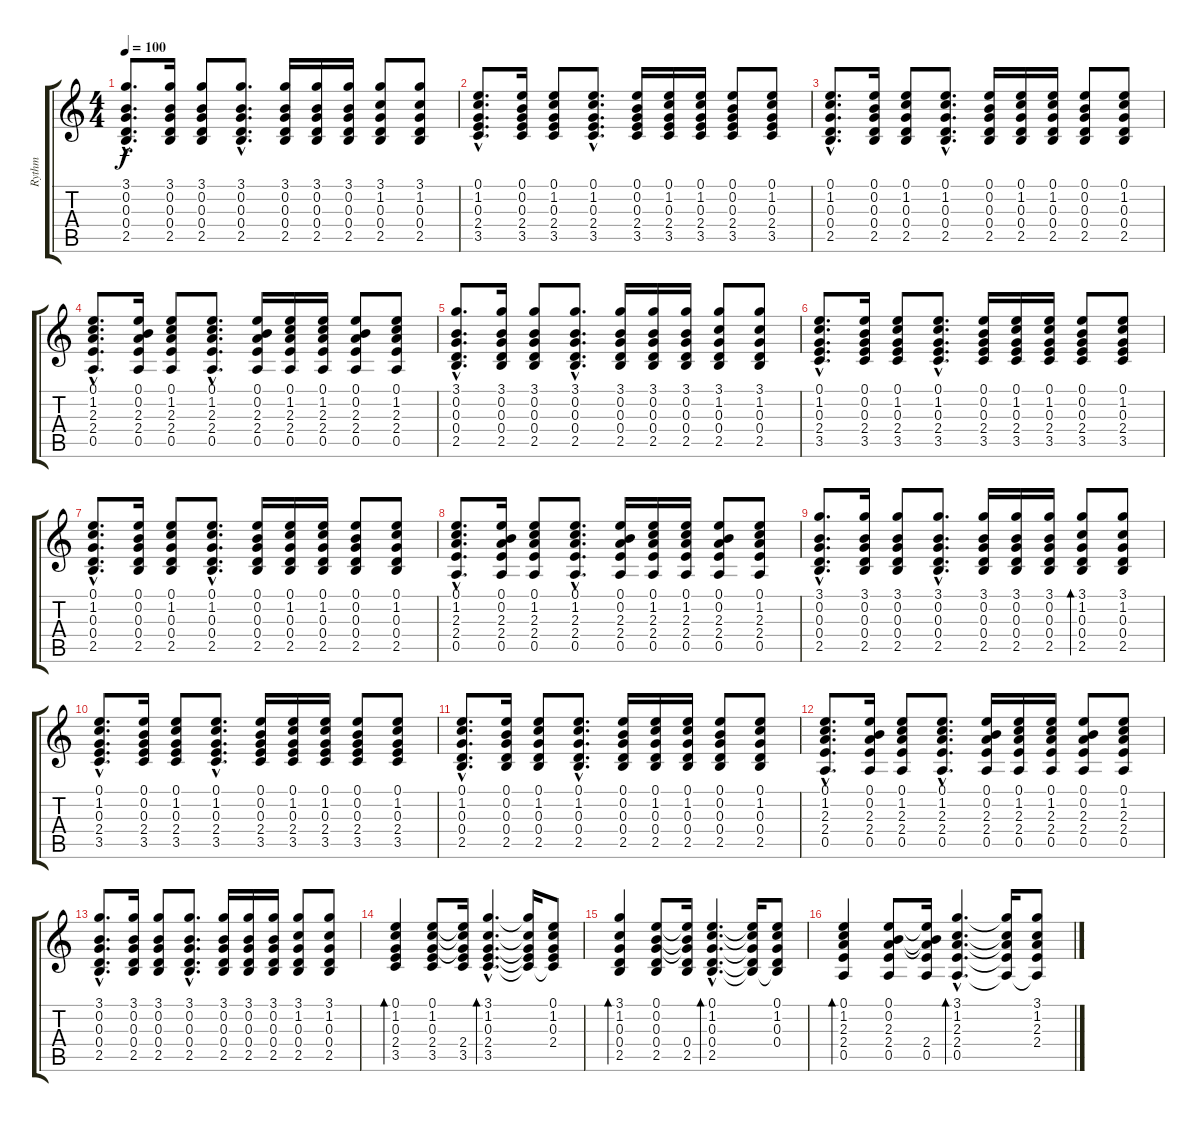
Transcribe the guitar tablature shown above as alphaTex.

\track ("Rythm" "Rythm") {instrument acousticguitarnylon}
\staff {score tabs}
\tuning (E4 B3 G3 D3 A2 E2) {hide}
\ts (4 4)
\tempo 100
\clef g2
\ks c
(3.1{hac} 0.2{hac} 0.3{hac} 0.4{hac} 2.5{hac}).8{d dy f} (3.1 0.2 0.3 0.4 2.5).16 (3.1 0.2 0.3 0.4 2.5).8 (3.1{hac} 0.2{hac} 0.3{hac} 0.4{hac} 2.5{hac}).8{d} (3.1 0.2 0.3 0.4 2.5).16 (3.1 0.2 0.3 0.4 2.5).16 (3.1 0.2 0.3 0.4 2.5).16 (3.1 1.2 0.3 0.4 2.5).8 (3.1 1.2 0.3 0.4 2.5).8 |
(0.1{hac} 1.2{hac} 0.3{hac} 2.4{hac} 3.5{hac}).8{d} (0.1 0.2 0.3 2.4 3.5).16 (0.1 1.2 0.3 2.4 3.5).8 (0.1{hac} 1.2{hac} 0.3{hac} 2.4{hac} 3.5{hac}).8{d} (0.1 0.2 0.3 2.4 3.5).16 (0.1 1.2 0.3 2.4 3.5).16 (0.1 1.2 0.3 2.4 3.5).16 (0.1 0.2 0.3 2.4 3.5).8 (0.1 1.2 0.3 2.4 3.5).8 |
(0.1{hac} 1.2{hac} 0.3{hac} 0.4{hac} 2.5{hac}).8{d} (0.1 0.2 0.3 0.4 2.5).16 (0.1 1.2 0.3 0.4 2.5).8 (0.1{hac} 1.2{hac} 0.3{hac} 0.4{hac} 2.5{hac}).8{d} (0.1 0.2 0.3 0.4 2.5).16 (0.1 1.2 0.3 0.4 2.5).16 (0.1 1.2 0.3 0.4 2.5).16 (0.1 0.2 0.3 0.4 2.5).8 (0.1 1.2 0.3 0.4 2.5).8 |
(0.1{hac} 1.2{hac} 2.3{hac} 2.4{hac} 0.5{hac}).8{d} (0.1 0.2 2.3 2.4 0.5).16 (0.1 1.2 2.3 2.4 0.5).8 (0.1{hac} 1.2{hac} 2.3{hac} 2.4{hac} 0.5{hac}).8{d} (0.1 0.2 2.3 2.4 0.5).16 (0.1 1.2 2.3 2.4 0.5).16 (0.1 1.2 2.3 2.4 0.5).16 (0.1 0.2 2.3 2.4 0.5).8 (0.1 1.2 2.3 2.4 0.5).8 |
(3.1{hac} 0.2{hac} 0.3{hac} 0.4{hac} 2.5{hac}).8{d} (3.1 0.2 0.3 0.4 2.5).16 (3.1 0.2 0.3 0.4 2.5).8 (3.1{hac} 0.2{hac} 0.3{hac} 0.4{hac} 2.5{hac}).8{d} (3.1 0.2 0.3 0.4 2.5).16 (3.1 0.2 0.3 0.4 2.5).16 (3.1 0.2 0.3 0.4 2.5).16 (3.1 1.2 0.3 0.4 2.5).8 (3.1 1.2 0.3 0.4 2.5).8 |
(0.1{hac} 1.2{hac} 0.3{hac} 2.4{hac} 3.5{hac}).8{d} (0.1 0.2 0.3 2.4 3.5).16 (0.1 1.2 0.3 2.4 3.5).8 (0.1{hac} 1.2{hac} 0.3{hac} 2.4{hac} 3.5{hac}).8{d} (0.1 0.2 0.3 2.4 3.5).16 (0.1 1.2 0.3 2.4 3.5).16 (0.1 1.2 0.3 2.4 3.5).16 (0.1 0.2 0.3 2.4 3.5).8 (0.1 1.2 0.3 2.4 3.5).8 |
(0.1{hac} 1.2{hac} 0.3{hac} 0.4{hac} 2.5{hac}).8{d} (0.1 0.2 0.3 0.4 2.5).16 (0.1 1.2 0.3 0.4 2.5).8 (0.1{hac} 1.2{hac} 0.3{hac} 0.4{hac} 2.5{hac}).8{d} (0.1 0.2 0.3 0.4 2.5).16 (0.1 1.2 0.3 0.4 2.5).16 (0.1 1.2 0.3 0.4 2.5).16 (0.1 0.2 0.3 0.4 2.5).8 (0.1 1.2 0.3 0.4 2.5).8 |
(0.1{hac} 1.2{hac} 2.3{hac} 2.4{hac} 0.5{hac}).8{d} (0.1 0.2 2.3 2.4 0.5).16 (0.1 1.2 2.3 2.4 0.5).8 (0.1{hac} 1.2{hac} 2.3{hac} 2.4{hac} 0.5{hac}).8{d} (0.1 0.2 2.3 2.4 0.5).16 (0.1 1.2 2.3 2.4 0.5).16 (0.1 1.2 2.3 2.4 0.5).16 (0.1 0.2 2.3 2.4 0.5).8 (0.1 1.2 2.3 2.4 0.5).8 |
(3.1{hac} 0.2{hac} 0.3{hac} 0.4{hac} 2.5{hac}).8{d} (3.1 0.2 0.3 0.4 2.5).16 (3.1 0.2 0.3 0.4 2.5).8 (3.1{hac} 0.2{hac} 0.3{hac} 0.4{hac} 2.5{hac}).8{d} (3.1 0.2 0.3 0.4 2.5).16 (3.1 0.2 0.3 0.4 2.5).16 (3.1 0.2 0.3 0.4 2.5).16 (3.1 1.2 0.3 0.4 2.5).8{bd 60} (3.1 1.2 0.3 0.4 2.5).8 |
(0.1{hac} 1.2{hac} 0.3{hac} 2.4{hac} 3.5{hac}).8{d} (0.1 0.2 0.3 2.4 3.5).16 (0.1 1.2 0.3 2.4 3.5).8 (0.1{hac} 1.2{hac} 0.3{hac} 2.4{hac} 3.5{hac}).8{d} (0.1 0.2 0.3 2.4 3.5).16 (0.1 1.2 0.3 2.4 3.5).16 (0.1 1.2 0.3 2.4 3.5).16 (0.1 0.2 0.3 2.4 3.5).8 (0.1 1.2 0.3 2.4 3.5).8 |
(0.1{hac} 1.2{hac} 0.3{hac} 0.4{hac} 2.5{hac}).8{d} (0.1 0.2 0.3 0.4 2.5).16 (0.1 1.2 0.3 0.4 2.5).8 (0.1{hac} 1.2{hac} 0.3{hac} 0.4{hac} 2.5{hac}).8{d} (0.1 0.2 0.3 0.4 2.5).16 (0.1 1.2 0.3 0.4 2.5).16 (0.1 1.2 0.3 0.4 2.5).16 (0.1 0.2 0.3 0.4 2.5).8 (0.1 1.2 0.3 0.4 2.5).8 |
(0.1{hac} 1.2{hac} 2.3{hac} 2.4{hac} 0.5{hac}).8{d} (0.1 0.2 2.3 2.4 0.5).16 (0.1 1.2 2.3 2.4 0.5).8 (0.1{hac} 1.2{hac} 2.3{hac} 2.4{hac} 0.5{hac}).8{d} (0.1 0.2 2.3 2.4 0.5).16 (0.1 1.2 2.3 2.4 0.5).16 (0.1 1.2 2.3 2.4 0.5).16 (0.1 0.2 2.3 2.4 0.5).8 (0.1 1.2 2.3 2.4 0.5).8 |
(3.1{hac} 0.2{hac} 0.3{hac} 0.4{hac} 2.5{hac}).8{d} (3.1 0.2 0.3 0.4 2.5).16 (3.1 0.2 0.3 0.4 2.5).8 (3.1{hac} 0.2{hac} 0.3{hac} 0.4{hac} 2.5{hac}).8{d} (3.1 0.2 0.3 0.4 2.5).16 (3.1 0.2 0.3 0.4 2.5).16 (3.1 0.2 0.3 0.4 2.5).16 (3.1 1.2 0.3 0.4 2.5).8 (3.1 1.2 0.3 0.4 2.5).8 |
(0.1 1.2 0.3 2.4 3.5).4{bd 60 volume 13} (0.1 1.2 0.3 2.4 3.5).8 (0.1{t} 1.2{t} 0.3{t} 2.4 3.5).16 (3.1{hac} 1.2{hac} 0.3{hac} 2.4{hac} 3.5{hac}).4{d bd 60} (3.1{t} 1.2{t} 0.3{t} 2.4{t} 3.5{t}).16 (0.1 1.2 0.3 2.4 3.5{t}).8 |
(3.1 1.2 0.3 0.4 2.5).4{bd 60} (0.1 0.2 0.3 0.4 2.5).8 (0.1{t} 0.2{t} 0.3{t} 0.4 2.5).16 (0.1{hac} 1.2{hac} 0.3{hac} 0.4{hac} 2.5{hac}).4{d bd 60} (0.1{t} 1.2{t} 0.3{t} 0.4{t} 2.5{t}).16 (0.1 1.2 0.3 0.4 2.5{t}).8 |
(0.1 1.2 2.3 2.4 0.5).4{bd 60} (0.1 0.2 2.3 2.4 0.5).8 (0.1{t} 0.2{t} 2.3{t} 2.4 0.5).16 (3.1{hac} 1.2{hac} 2.3{hac} 2.4{hac} 0.5{hac}).4{d bd 60} (3.1{t} 1.2{t} 2.3{t} 2.4{t} 0.5{t}).16 (3.1 1.2 2.3 2.4 0.5{t}).8
